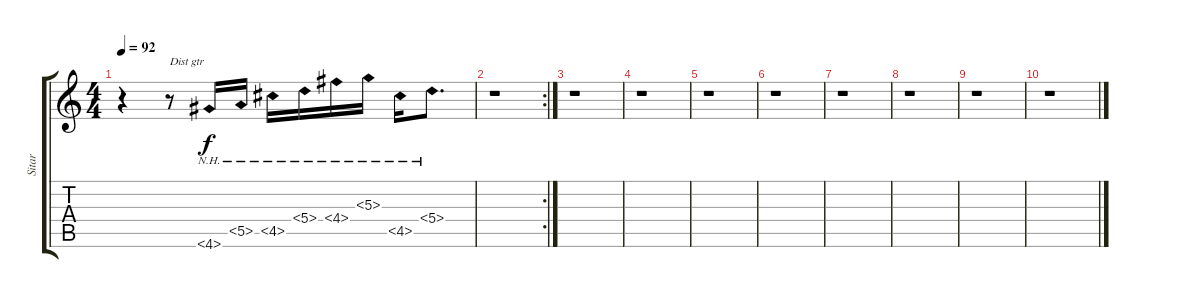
\track ("Sitar" "Sitar") {instrument sitar}
\staff {score tabs}
\tuning (E4 B3 G3 D3 A2 E2) {hide}
\ts (4 4)
\tempo 92
\clef g2
\ks c
r.4{dy f instrument distortionguitar} r.8{txt "Dist gtr"} 4.6{nh}.16 5.5{nh}.16 4.5{nh}.16 5.4{nh}.16 4.4{nh}.16 5.3{nh}.16 4.5{nh}.16 5.4{nh}.8{d} |
\rc 2
r.1 |
r.1 |
r.1 |
r.1 |
r.1 |
r.1 |
r.1 |
r.1 |
r.1
